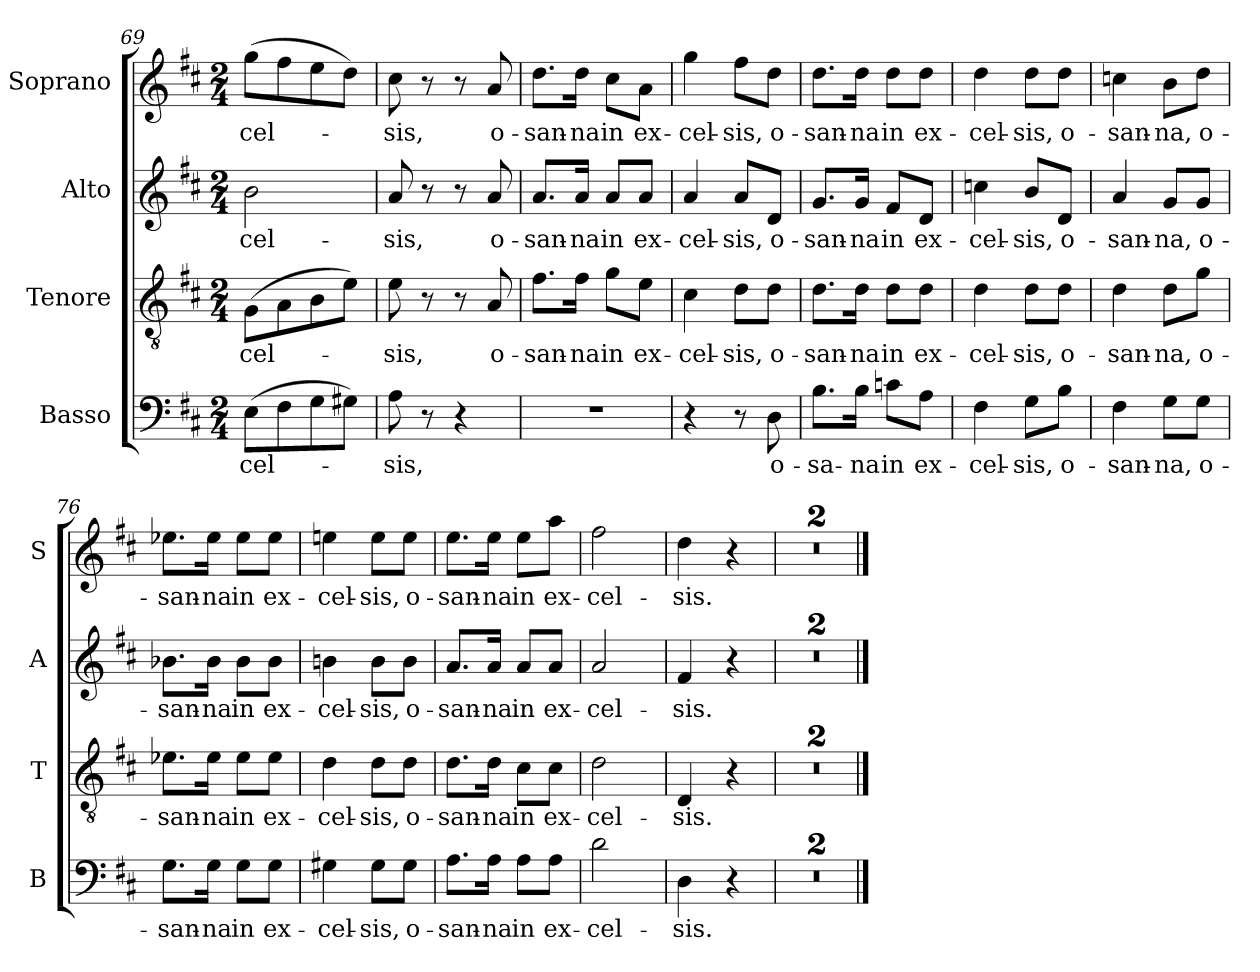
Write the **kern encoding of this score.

**kern	**text	**kern	**text	**kern	**text	**kern	**text
*part4	*part4	*part3	*part3	*part2	*part2	*part1	*part1
*staff4	*staff4	*staff3	*staff3	*staff2	*staff2	*staff1	*staff1
*I"Basso	*	*I"Tenore	*	*I"Alto	*	*I"Soprano	*
*I'B	*	*I'T	*	*I'A	*	*I'S	*
!!LO:LB:g=z
*clefF4	*	*clefGv2	*	*clefG2	*	*clefG2	*
*k[f#c#]	*	*k[f#c#]	*	*k[f#c#]	*	*k[f#c#]	*
*D:	*	*D:	*	*D:	*	*D:	*
*M2/4	*	*M2/4	*	*M2/4	*	*M2/4	*
=69	=69	=69	=69	=69	=69	=69	=69
!	!LO:LY:b	!	!LO:LY:b	!	!LO:LY:b	!	!LO:LY:b
(>8E\L	-cel-	(>8G\L	-cel-	2b\	-cel-	(>8gg\L	-cel-
8F#\	.	8A\	.	.	.	8ff#\	.
8G\	.	8B\	.	.	.	8ee\	.
8G#X\J)	.	8e\J)	.	.	.	8dd\J)	.
=70	=70	=70	=70	=70	=70	=70	=70
!	!LO:LY:b	!	!LO:LY:b	!	!LO:LY:b	!	!LO:LY:b
8A\	-sis,	8e\	-sis,	8a/	-sis,	8cc#\	-sis,
8r	.	8r	.	8r	.	8r	.
4r	.	8r	.	8r	.	8r	.
!	!	!	!LO:LY:b	!	!LO:LY:b	!	!LO:LY:b
.	.	8A/	o-	8a/	o-	8a/	o-
=71	=71	=71	=71	=71	=71	=71	=71
!	!	!	!LO:LY:b	!	!LO:LY:b	!	!LO:LY:b
2r	.	8.f#\L	-san-	8.a/L	-san-	8.dd\L	-san-
!	!	!	!LO:LY:b	!	!LO:LY:b	!	!LO:LY:b
.	.	16f#\Jk	-na	16a/Jk	-na	16dd\Jk	-na
!	!	!	!LO:LY:b	!	!LO:LY:b	!	!LO:LY:b
.	.	8g\L	in	8a/L	in	8cc#\L	in
!	!	!	!LO:LY:b	!	!LO:LY:b	!	!LO:LY:b
.	.	8e\J	ex-	8a/J	ex-	8a\J	ex-
=72	=72	=72	=72	=72	=72	=72	=72
!	!	!	!LO:LY:b	!	!LO:LY:b	!	!LO:LY:b
4r	.	4c#\	-cel-	4a/	-cel-	4gg\	-cel-
!	!	!	!LO:LY:b	!	!LO:LY:b	!	!LO:LY:b
8r	.	8d\L	-sis,	8a/L	-sis,	8ff#\L	-sis,
!	!LO:LY:b	!	!LO:LY:b	!	!LO:LY:b	!	!LO:LY:b
8D\	o-	8d\J	o-	8d/J	o-	8dd\J	o-
=73	=73	=73	=73	=73	=73	=73	=73
!	!LO:LY:b	!	!LO:LY:b	!	!LO:LY:b	!	!LO:LY:b
8.B\L	-sa-	8.d\L	-san-	8.g/L	-san-	8.dd\L	-san-
!	!LO:LY:b	!	!LO:LY:b	!	!LO:LY:b	!	!LO:LY:b
16B\Jk	-na	16d\Jk	-na	16g/Jk	-na	16dd\Jk	-na
!	!LO:LY:b	!	!LO:LY:b	!	!LO:LY:b	!	!LO:LY:b
8cn\L	in	8d\L	in	8f#/L	in	8dd\L	in
!	!LO:LY:b	!	!LO:LY:b	!	!LO:LY:b	!	!LO:LY:b
8A\J	ex-	8d\J	ex-	8d/J	ex-	8dd\J	ex-
=74	=74	=74	=74	=74	=74	=74	=74
!	!LO:LY:b	!	!LO:LY:b	!	!LO:LY:b	!	!LO:LY:b
4F#\	-cel-	4d\	-cel-	4ccn\	-cel-	4dd\	-cel-
!	!LO:LY:b	!	!LO:LY:b	!	!LO:LY:b	!	!LO:LY:b
8G\L	-sis,	8d\L	-sis,	8b/L	-sis,	8dd\L	-sis,
!	!LO:LY:b	!	!LO:LY:b	!	!LO:LY:b	!	!LO:LY:b
8B\J	o-	8d\J	o-	8d/J	o-	8dd\J	o-
=75	=75	=75	=75	=75	=75	=75	=75
!	!LO:LY:b	!	!LO:LY:b	!	!LO:LY:b	!	!LO:LY:b
4F#\	-san-	4d\	-san-	4a/	-san-	4ccn\	-san-
!	!LO:LY:b	!	!LO:LY:b	!	!LO:LY:b	!	!LO:LY:b
8G\L	-na,	8d\L	-na,	8g/L	-na,	8b\L	-na,
!	!LO:LY:b	!	!LO:LY:b	!	!LO:LY:b	!	!LO:LY:b
8G\J	o-	8g\J	o-	8g/J	o-	8dd\J	o-
=76	=76	=76	=76	=76	=76	=76	=76
!	!LO:LY:b	!	!LO:LY:b	!	!LO:LY:b	!	!LO:LY:b
8.G\L	-san-	8.e-X\L	-san-	8.b-X\L	-san-	8.ee-X\L	-san-
!	!LO:LY:b	!	!LO:LY:b	!	!LO:LY:b	!	!LO:LY:b
16G\Jk	-na	16e-\Jk	-na	16b-\Jk	-na	16ee-\Jk	-na
!	!LO:LY:b	!	!LO:LY:b	!	!LO:LY:b	!	!LO:LY:b
8G\L	in	8e-\L	in	8b-\L	in	8ee-\L	in
!	!LO:LY:b	!	!LO:LY:b	!	!LO:LY:b	!	!LO:LY:b
8G\J	ex-	8e-\J	ex-	8b-\J	ex-	8ee-\J	ex-
!!LO:LB:g=z
=77	=77	=77	=77	=77	=77	=77	=77
!	!LO:LY:b	!	!LO:LY:b	!	!LO:LY:b	!	!LO:LY:b
4G#X\	-cel-	4d\	-cel-	4bn\	-cel-	4een\	-cel-
!	!LO:LY:b	!	!LO:LY:b	!	!LO:LY:b	!	!LO:LY:b
8G#\L	-sis,	8d\L	-sis,	8b\L	-sis,	8ee\L	-sis,
!	!LO:LY:b	!	!LO:LY:b	!	!LO:LY:b	!	!LO:LY:b
8G#\J	o-	8d\J	o-	8b\J	o-	8ee\J	o-
=78	=78	=78	=78	=78	=78	=78	=78
!	!LO:LY:b	!	!LO:LY:b	!	!LO:LY:b	!	!LO:LY:b
8.A\L	-san-	8.d\L	-san-	8.a/L	-san-	8.ee\L	-san-
!	!LO:LY:b	!	!LO:LY:b	!	!LO:LY:b	!	!LO:LY:b
16A\Jk	-na	16d\Jk	-na	16a/Jk	-na	16ee\Jk	-na
!	!LO:LY:b	!	!LO:LY:b	!	!LO:LY:b	!	!LO:LY:b
8A\L	in	8c#\L	in	8a/L	in	8ee\L	in
!	!LO:LY:b	!	!LO:LY:b	!	!LO:LY:b	!	!LO:LY:b
8A\J	ex-	8c#\J	ex-	8a/J	ex-	8aa\J	ex-
=79	=79	=79	=79	=79	=79	=79	=79
!	!LO:LY:b	!	!LO:LY:b	!	!LO:LY:b	!	!LO:LY:b
2d\	-cel-	2d\	-cel-	2a/	-cel-	2ff#\	-cel-
=80	=80	=80	=80	=80	=80	=80	=80
!	!LO:LY:b	!	!LO:LY:b	!	!LO:LY:b	!	!LO:LY:b
4D\	-sis.	4D/	-sis.	4f#/	-sis.	4dd\	-sis.
4r	.	4r	.	4r	.	4r	.
=81	=81	=81	=81	=81	=81	=81	=81
2r	.	2r	.	2r	.	2r	.
=82	=82	=82	=82	=82	=82	=82	=82
!LO:N:vis=1	!	!LO:N:vis=1	!	!LO:N:vis=1	!	!LO:N:vis=1	!
2r;<	.	2r;<	.	2r;<	.	2r;<	.
==	==	==	==	==	==	==	==
*-	*-	*-	*-	*-	*-	*-	*-
